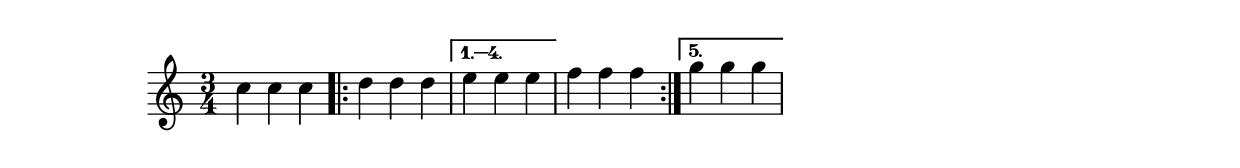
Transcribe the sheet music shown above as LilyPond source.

%% Do not edit this file; it is automatically
%% generated from LSR http://lsr.dsi.unimi.it
%% This file is in the public domain.
\version "2.13.39"

\header {
  lsrtags = "repeats"

%% Translation of GIT committish: 67e7cb93611fa389c7e86c6e47e894ff30a8395c
  texidoces = "
De forma predeterminada, los corchetes de primera y segunda vez se
trazan encima de los finales alternativos completos, pero es posible
acortartlos estableciendo un valor cierto para
@code{voltaSpannerDuration}.  En el ejemplo siguiente, el corchete
sólo dura un compás, que corresponde a una duración de 3/4.

"
  doctitlees = "Acortar los corchetes de primera y segunda vez"


%% Translation of GIT committish: 0a868be38a775ecb1ef935b079000cebbc64de40
  texidocde = "
Volta-Klammern werden normalerweise über alle Noten der Klammer gezogen, aber
es ist möglich sie zu verkürzen.  Hierzu muss
@code{voltaSpannerDuration} definiert werden, in dem Beispiel etwa als
3/4, sodass die Klammer nur einen Takt dauert.

"
  doctitlede = "Volta-Klammern verkürzen"

%% Translation of GIT committish: a5bde6d51a5c88e952d95ae36c61a5efc22ba441
  texidocfr = "
Les crochets indiquant les fins alternatives s'étalent tout au long ce
celle-ci.  On peut les raccourcir en définissant la propriété
@code{voltaSpannerDuration}.  Dans l'exemple suivant, le crochet ne se
prolonge que sur une mesure à 3/4.

"
  doctitlefr = "Diminution de la taille du crochet d'alternative"


  texidoc = "
By default, the volta brackets will be drawn over all of the
alternative music, but it is possible to shorten them by setting
@code{voltaSpannerDuration}.  In the next example, the bracket only
lasts one measure, which is a duration of 3/4.

"
  doctitle = "Shortening volta brackets"
} % begin verbatim

\relative c'' {
  \time 3/4
  c4 c c
  \set Score.voltaSpannerDuration = #(ly:make-moment 3 4)
  \repeat volta 5 { d4 d d }
  \alternative {
    {
      e4 e e
      f4 f f
    }
    { g4 g g }
  }
}

